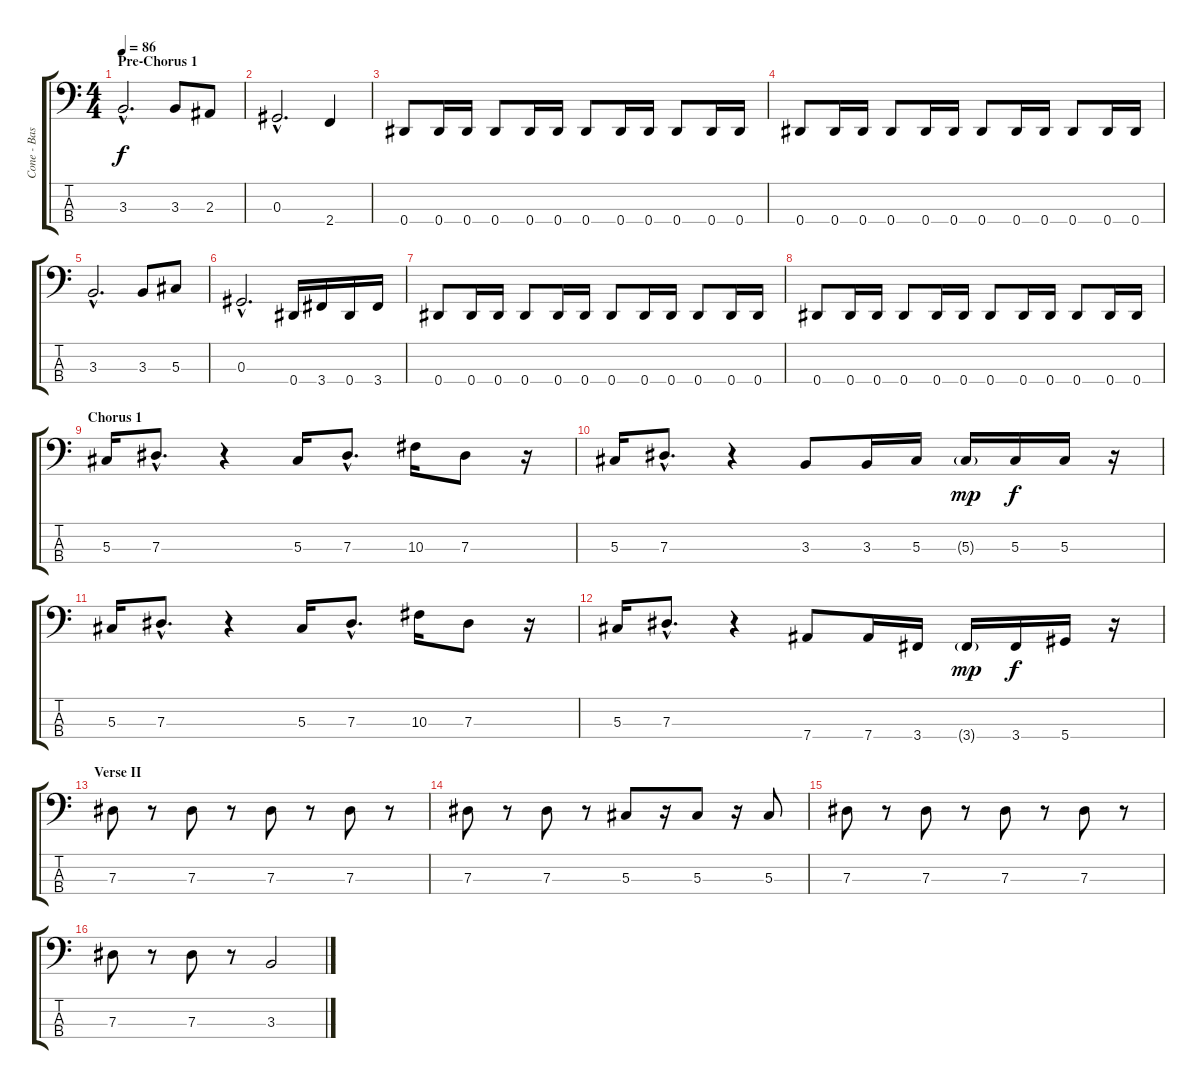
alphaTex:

\track ("Cone - Bass Effect" "Cone - Bas") {instrument distortionguitar}
\staff {score tabs}
\tuning (Gb2 Db2 Ab1 Eb1) {hide}
\ts (4 4)
\section ("" "Pre-Chorus 1")
\tempo 86
\clef f4
\ks c
3.3{hac}.2{d dy f} 3.3.8 2.3.8 |
0.3{hac}.2{d} 2.4.4 |
0.4.8 0.4.16 0.4.16 0.4.8 0.4.16 0.4.16 0.4.8 0.4.16 0.4.16 0.4.8 0.4.16 0.4.16 |
0.4.8 0.4.16 0.4.16 0.4.8 0.4.16 0.4.16 0.4.8 0.4.16 0.4.16 0.4.8 0.4.16 0.4.16 |
3.3{hac}.2{d} 3.3.8 5.3.8 |
0.3{hac}.2{d} 0.4.16 3.4.16 0.4.16 3.4.16 |
0.4.8 0.4.16 0.4.16 0.4.8 0.4.16 0.4.16 0.4.8 0.4.16 0.4.16 0.4.8 0.4.16 0.4.16 |
0.4.8 0.4.16 0.4.16 0.4.8 0.4.16 0.4.16 0.4.8 0.4.16 0.4.16 0.4.8 0.4.16 0.4.16 |
\section ("" "Chorus 1")
5.3.16 7.3{hac}.8{d} r.4 5.3.16 7.3{hac}.8{d} 10.3.16 7.3.8 r.16 |
5.3.16 7.3{hac}.8{d} r.4 3.3.8 3.3.16 5.3.16 5.3{g}.16{dy mp} 5.3.16{dy f} 5.3.16 r.16 |
5.3.16 7.3{hac}.8{d} r.4 5.3.16 7.3{hac}.8{d} 10.3.16 7.3.8 r.16 |
5.3.16 7.3{hac}.8{d} r.4 7.4.8 7.4.16 3.4.16 3.4{g}.16{dy mp} 3.4.16{dy f} 5.4.16 r.16 |
\section ("" "Verse II")
7.3.8 r.8 7.3.8 r.8 7.3.8 r.8 7.3.8 r.8 |
7.3.8 r.8 7.3.8 r.8 5.3.8 r.16 5.3.8 r.16 5.3.8 |
7.3.8 r.8 7.3.8 r.8 7.3.8 r.8 7.3.8 r.8 |
7.3.8 r.8 7.3.8 r.8 3.3.2
